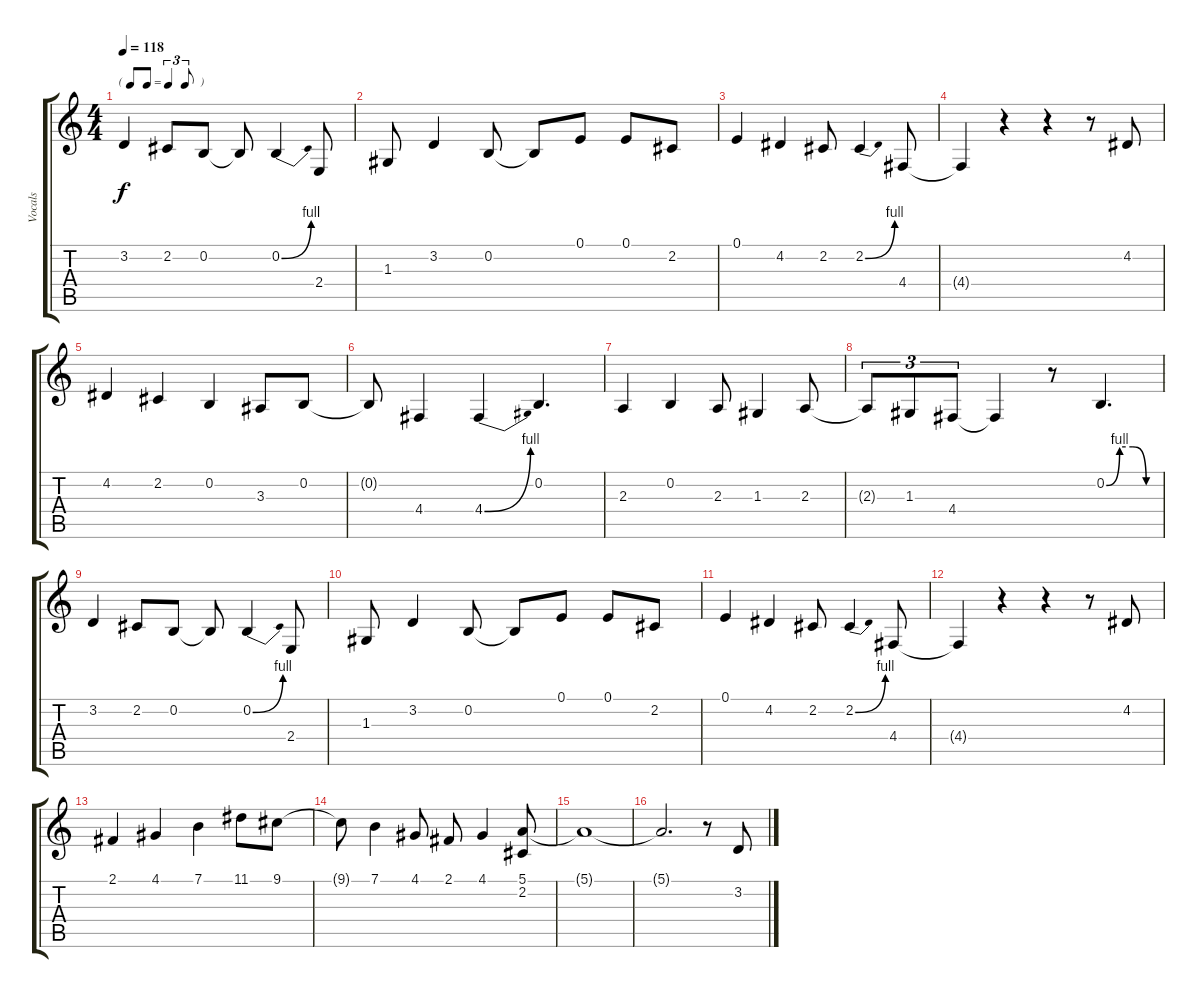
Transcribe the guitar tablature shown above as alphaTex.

\track ("Vocals" "Vocals") {instrument altosax}
\staff {score tabs}
\tuning (E4 B3 G3 D3 A2 E2) {hide}
\ts (4 4)
\tf triplet8th
\tempo 118
\clef g2
\ks c
3.2.4{dy f} 2.2.8 0.2.8 0.2{t}.8 0.2{be (bend 0 0 60 4)}.4 2.4.8 |
1.3.8 3.2.4 0.2.8 0.2{t}.8 0.1.8 0.1.8 2.2.8 |
0.1.4 4.2.4 2.2.8 2.2{be (bend 0 0 60 4)}.4 4.4.8 |
4.4{t}.4 r.4 r.4 r.8 4.2.8 |
4.2.4 2.2.4 0.2.4 3.3.8 0.2.8 |
0.2{t}.8 4.4.4 4.4{be (bend 0 0 60 4)}.4 0.2.4{d} |
2.3.4 0.2.4 2.3.8 1.3.4 2.3.8 |
2.3{t}.8{tu (3 2)} 1.3.8{tu (3 2)} 4.4.8{tu (3 2)} 4.4{t}.4 r.8 0.2{be (custom 0 0 15 4 30 4 45 0 60 0)}.4{d} |
3.2.4 2.2.8 0.2.8 0.2{t}.8 0.2{be (bend 0 0 60 4)}.4 2.4.8 |
1.3.8 3.2.4 0.2.8 0.2{t}.8 0.1.8 0.1.8 2.2.8 |
0.1.4 4.2.4 2.2.8 2.2{be (bend 0 0 60 4)}.4 4.4.8 |
4.4{t}.4 r.4 r.4 r.8 4.2.8 |
2.1.4 4.1.4 7.1.4 11.1.8 9.1.8 |
9.1{t}.8 7.1.4 4.1.8 2.1.8 4.1.4 (5.1 2.2).8 |
5.1{t}.1 |
5.1{t}.2{d} r.8 3.2.8
